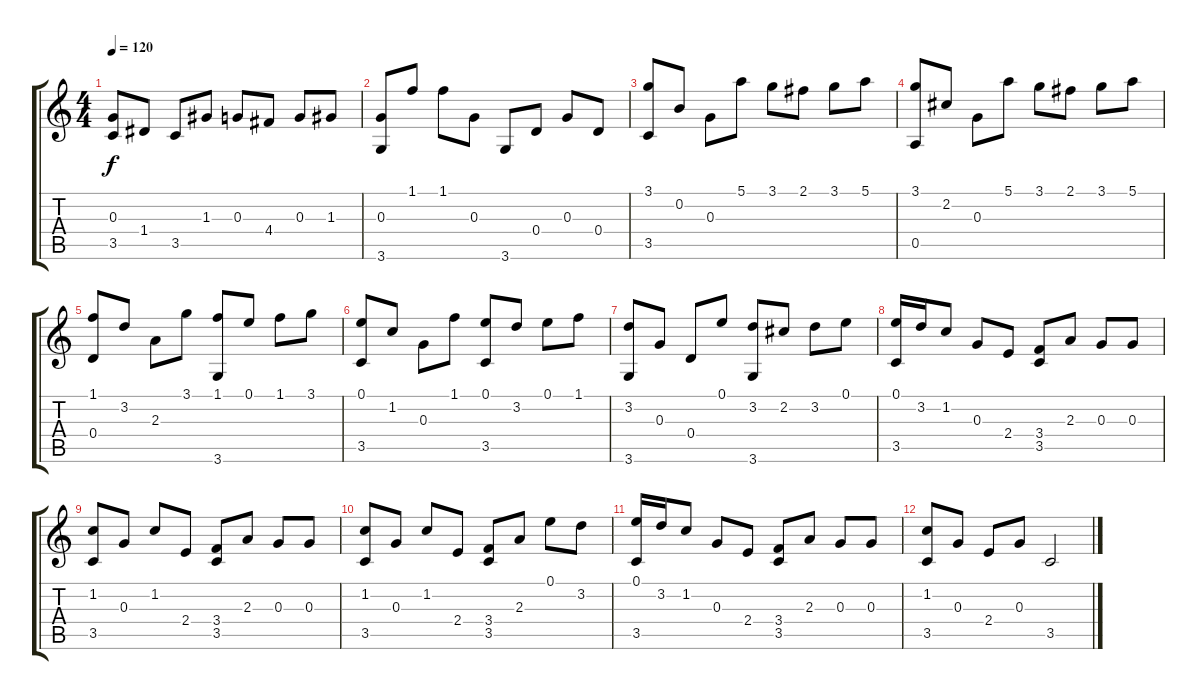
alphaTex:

\track "" {instrument acousticguitarnylon}
\staff {score tabs}
\tuning (E4 B3 G3 D3 A2 E2) {hide}
\ts (4 4)
\tempo 120
\clef g2
\ks c
(0.3 3.5).8{dy f} 1.4.8 3.5.8 1.3.8 0.3.8 4.4.8 0.3.8 1.3.8 |
(0.3 3.6).8 1.1.8 1.1.8 0.3.8 3.6.8 0.4.8 0.3.8 0.4.8 |
(3.1 3.5).8 0.2.8 0.3.8 5.1.8 3.1.8 2.1.8 3.1.8 5.1.8 |
(3.1 0.5).8 2.2.8 0.3.8 5.1.8 3.1.8 2.1.8 3.1.8 5.1.8 |
(1.1 0.4).8 3.2.8 2.3.8 3.1.8 (1.1 3.6).8 0.1.8 1.1.8 3.1.8 |
(0.1 3.5).8 1.2.8 0.3.8 1.1.8 (0.1 3.5).8 3.2.8 0.1.8 1.1.8 |
(3.2 3.6).8 0.3.8 0.4.8 0.1.8 (3.2 3.6).8 2.2.8 3.2.8 0.1.8 |
(0.1 3.5).16 3.2.16 1.2.8 0.3.8 2.4.8 (3.4 3.5).8 2.3.8 0.3.8 0.3.8 |
(1.2 3.5).8 0.3.8 1.2.8 2.4.8 (3.4 3.5).8 2.3.8 0.3.8 0.3.8 |
(1.2 3.5).8 0.3.8 1.2.8 2.4.8 (3.4 3.5).8 2.3.8 0.1.8 3.2.8 |
(0.1 3.5).16 3.2.16 1.2.8 0.3.8 2.4.8 (3.4 3.5).8 2.3.8 0.3.8 0.3.8 |
(1.2 3.5).8 0.3.8 2.4.8 0.3.8 3.5.2
